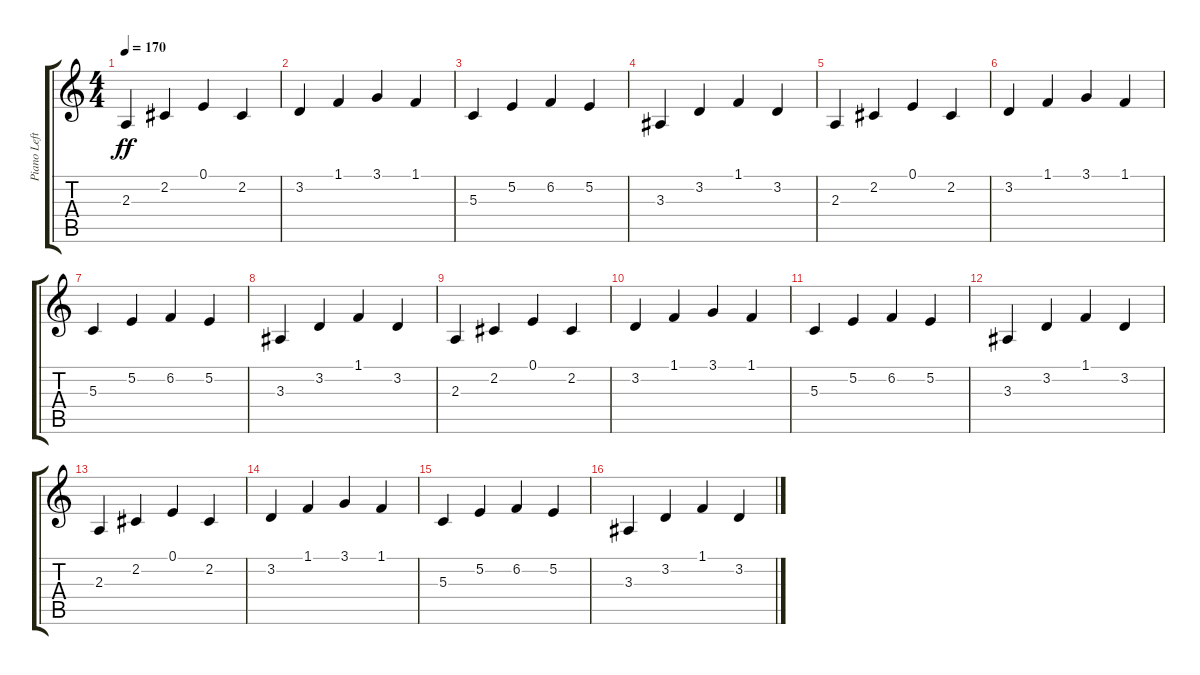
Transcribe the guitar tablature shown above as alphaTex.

\track ("Piano Left Hand" "Piano Left") {instrument acousticgrandpiano}
\staff {score tabs}
\tuning (E4 B3 G3 D3 A2 E2) {hide}
\ts (4 4)
\tempo 170
\clef g2
\ks c
2.3.4{dy ff} 2.2.4 0.1.4 2.2.4 |
3.2.4 1.1.4 3.1.4 1.1.4 |
5.3.4 5.2.4 6.2.4 5.2.4 |
3.3.4 3.2.4 1.1.4 3.2.4 |
2.3.4 2.2.4 0.1.4 2.2.4 |
3.2.4 1.1.4 3.1.4 1.1.4 |
5.3.4 5.2.4 6.2.4 5.2.4 |
3.3.4 3.2.4 1.1.4 3.2.4 |
2.3.4 2.2.4 0.1.4 2.2.4 |
3.2.4 1.1.4 3.1.4 1.1.4 |
5.3.4 5.2.4 6.2.4 5.2.4 |
3.3.4 3.2.4 1.1.4 3.2.4 |
2.3.4 2.2.4 0.1.4 2.2.4 |
3.2.4 1.1.4 3.1.4 1.1.4 |
5.3.4 5.2.4 6.2.4 5.2.4 |
3.3.4 3.2.4 1.1.4 3.2.4
